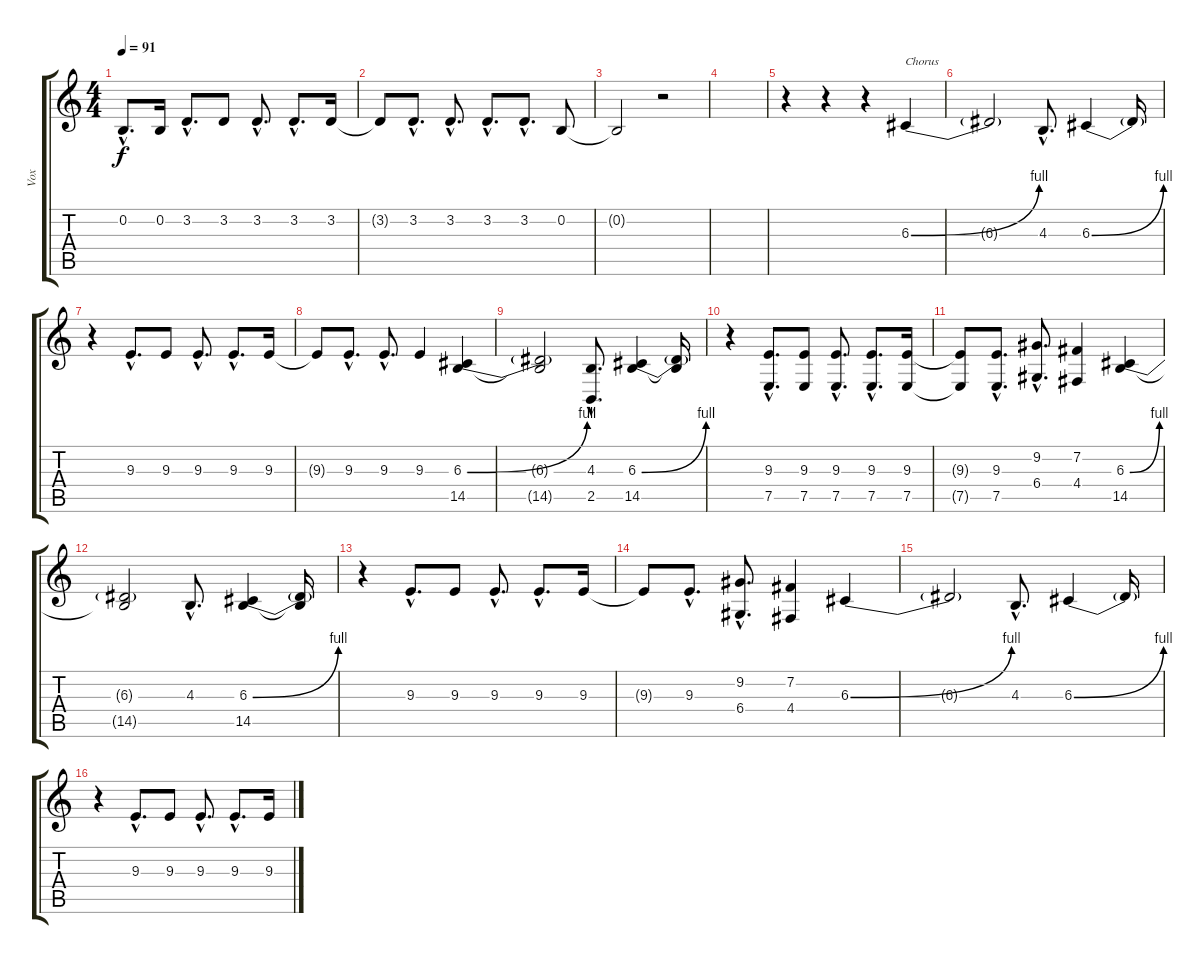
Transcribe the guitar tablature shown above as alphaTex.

\track ("Vox" "Vox") {instrument lead6voice}
\staff {score tabs}
\tuning (E4 B3 G3 D3 A2 E2) {hide}
\ts (4 4)
\tempo 91
\clef g2
\ks c
0.2{hac}.8{d dy f} 0.2.16 3.2{hac}.8{d} 3.2.8 3.2{hac}.8{d} 3.2{hac}.8{d} 3.2.16 |
3.2{t}.8 3.2{hac}.8{d} 3.2{hac}.8{d} 3.2{hac}.8{d} 3.2{hac}.8{d} 0.2.8 |
0.2{t}.2 r.2 |
|
r.4 r.4 r.4 6.3{be (bend 0 0 60 4)}.4{txt "Chorus"} |
6.3{t}.2 4.3{hac}.8{d} 6.3{be (bend 0 0 60 4)}.4 6.3{t}.16 |
r.4 9.3{hac}.8{d} 9.3.8 9.3{hac}.8{d} 9.3{hac}.8{d} 9.3.16 |
9.3{t}.8 9.3{hac}.8{d} 9.3{hac}.8{d} 9.3.4 (6.3{be (bend 0 0 60 4)} 14.5).4 |
(6.3{t} 14.5{t}).2 (4.3{hac} 2.5{hac}).8{d} (6.3{be (bend 0 0 60 4)} 14.5).4 (6.3{t} 14.5{t}).16 |
r.4 (9.3{hac} 7.5{hac}).8{d} (9.3 7.5).8 (9.3{hac} 7.5{hac}).8{d} (9.3{hac} 7.5{hac}).8{d} (9.3 7.5).16 |
(9.3{t} 7.5{t}).8 (9.3{hac} 7.5{hac}).8{d} (9.2{hac} 6.4{hac}).8{d} (7.2 4.4).4 (6.3{be (bend 0 0 60 4)} 14.5).4 |
(6.3{t} 14.5{t}).2 4.3{hac}.8{d} (6.3{be (bend 0 0 60 4)} 14.5).4 (6.3{t} 14.5{t}).16 |
r.4 9.3{hac}.8{d} 9.3.8 9.3{hac}.8{d} 9.3{hac}.8{d} 9.3.16 |
9.3{t}.8 9.3{hac}.8{d} (9.2{hac} 6.4{hac}).8{d} (7.2 4.4).4 6.3{be (bend 0 0 60 4)}.4 |
6.3{t}.2 4.3{hac}.8{d} 6.3{be (bend 0 0 60 4)}.4 6.3{t}.16 |
r.4 9.3{hac}.8{d} 9.3.8 9.3{hac}.8{d} 9.3{hac}.8{d} 9.3.16
